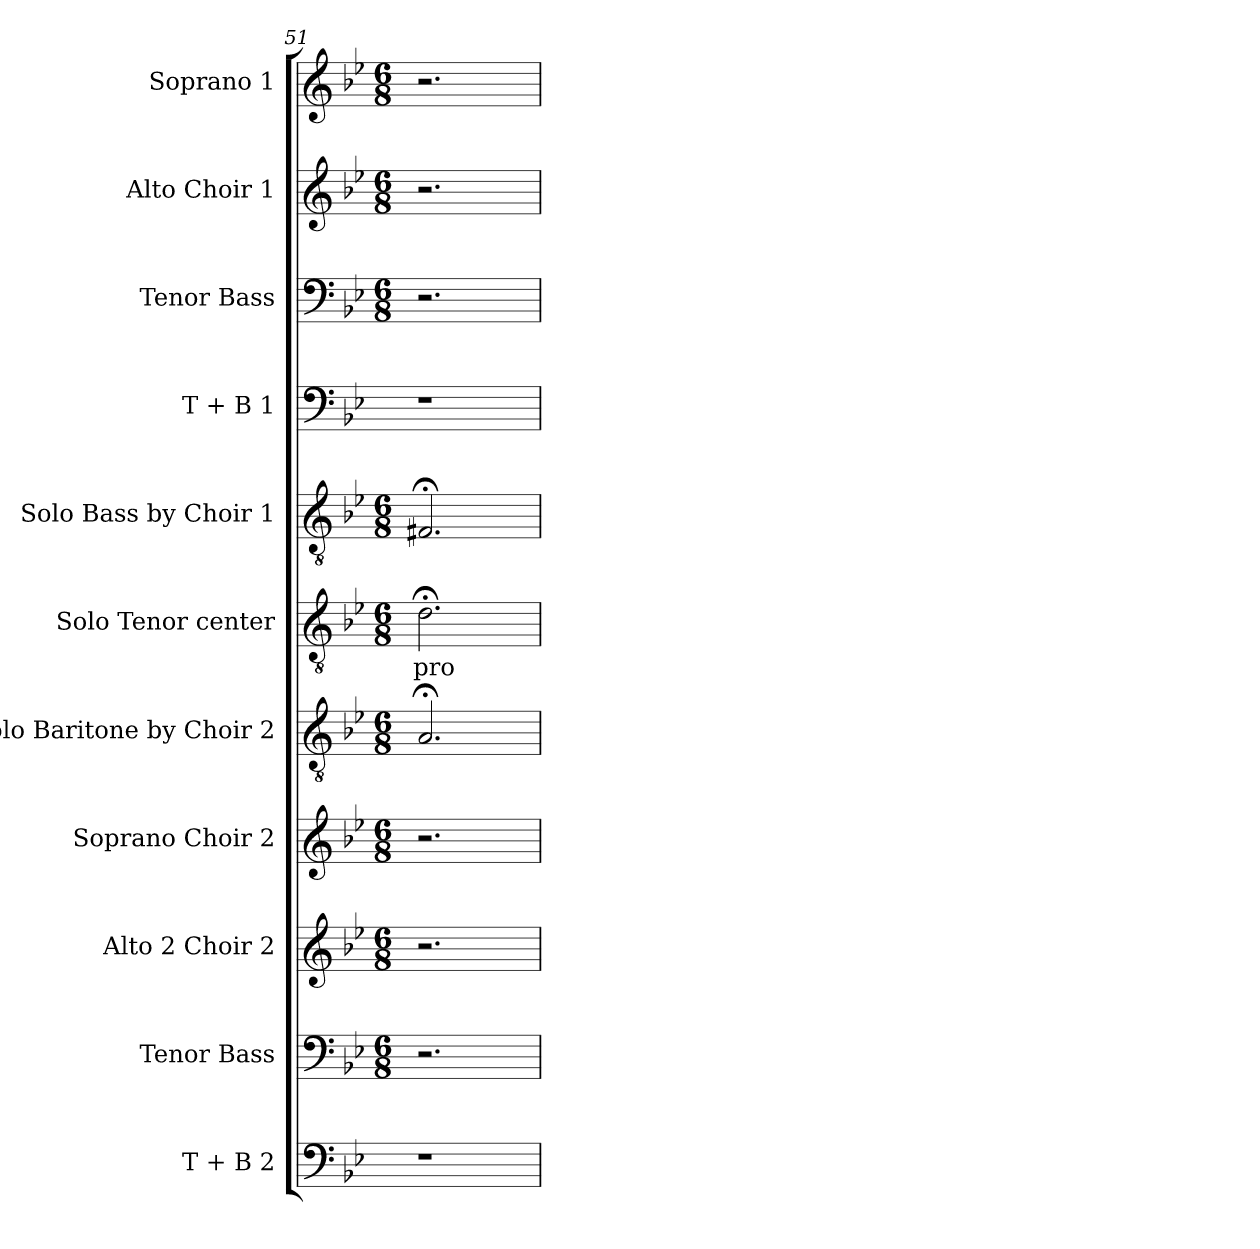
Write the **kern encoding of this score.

**kern	**kern	**kern	**kern	**kern	**kern	**text	**kern	**kern	**kern	**kern	**kern
*part11	*part10	*part9	*part8	*part7	*part6	*part6	*part5	*part4	*part3	*part2	*part1
*staff11	*staff10	*staff9	*staff8	*staff7	*staff6	*staff6	*staff5	*staff4	*staff3	*staff2	*staff1
*I"T + B 2	*I"Tenor Bass	*I"Alto 2 Choir 2	*I"Soprano Choir 2	*I"Solo Baritone by Choir 2	*I"Solo Tenor center	*	*I"Solo Bass by Choir 1	*I"T + B 1	*I"Tenor Bass	*I"Alto Choir 1	*I"Soprano 1
*I'T + B 2	*	*I'A2	*I'S 2	*I'Solo Baritone	*I'Solo Tenor	*	*I'Solo Bass	*I'T + B 1	*	*I'A1	*I'S 1
*clefF4	*clefF4	*clefG2	*clefG2	*clefGv2	*clefGv2	*	*clefGv2	*clefF4	*clefF4	*clefG2	*clefG2
*k[b-e-]	*k[b-e-]	*k[b-e-]	*k[b-e-]	*k[b-e-]	*k[b-e-]	*	*k[b-e-]	*k[b-e-]	*k[b-e-]	*k[b-e-]	*k[b-e-]
*B-:	*B-:	*B-:	*B-:	*B-:	*B-:	*	*B-:	*B-:	*B-:	*B-:	*B-:
*	*M6/8	*M6/8	*M6/8	*M6/8	*M6/8	*	*M6/8	*	*M6/8	*M6/8	*M6/8
=51	=51	=51	=51	=51	=51	=51	=51	=51	=51	=51	=51
!	!	!	!	!	!	!LO:LY:b	!	!	!	!	!
1r	2.r	2.r	2.r	2.A;/	2.d;<\	pro-	2.F#X;/	1r	2.r	2.r	2.r
.	4ryy	4ryy	4ryy	4ryy	4ryy	.	4ryy	.	4ryy	4ryy	4ryy
=	=	=	=	=	=	=	=	=	=	=	=
*-	*-	*-	*-	*-	*-	*-	*-	*-	*-	*-	*-
